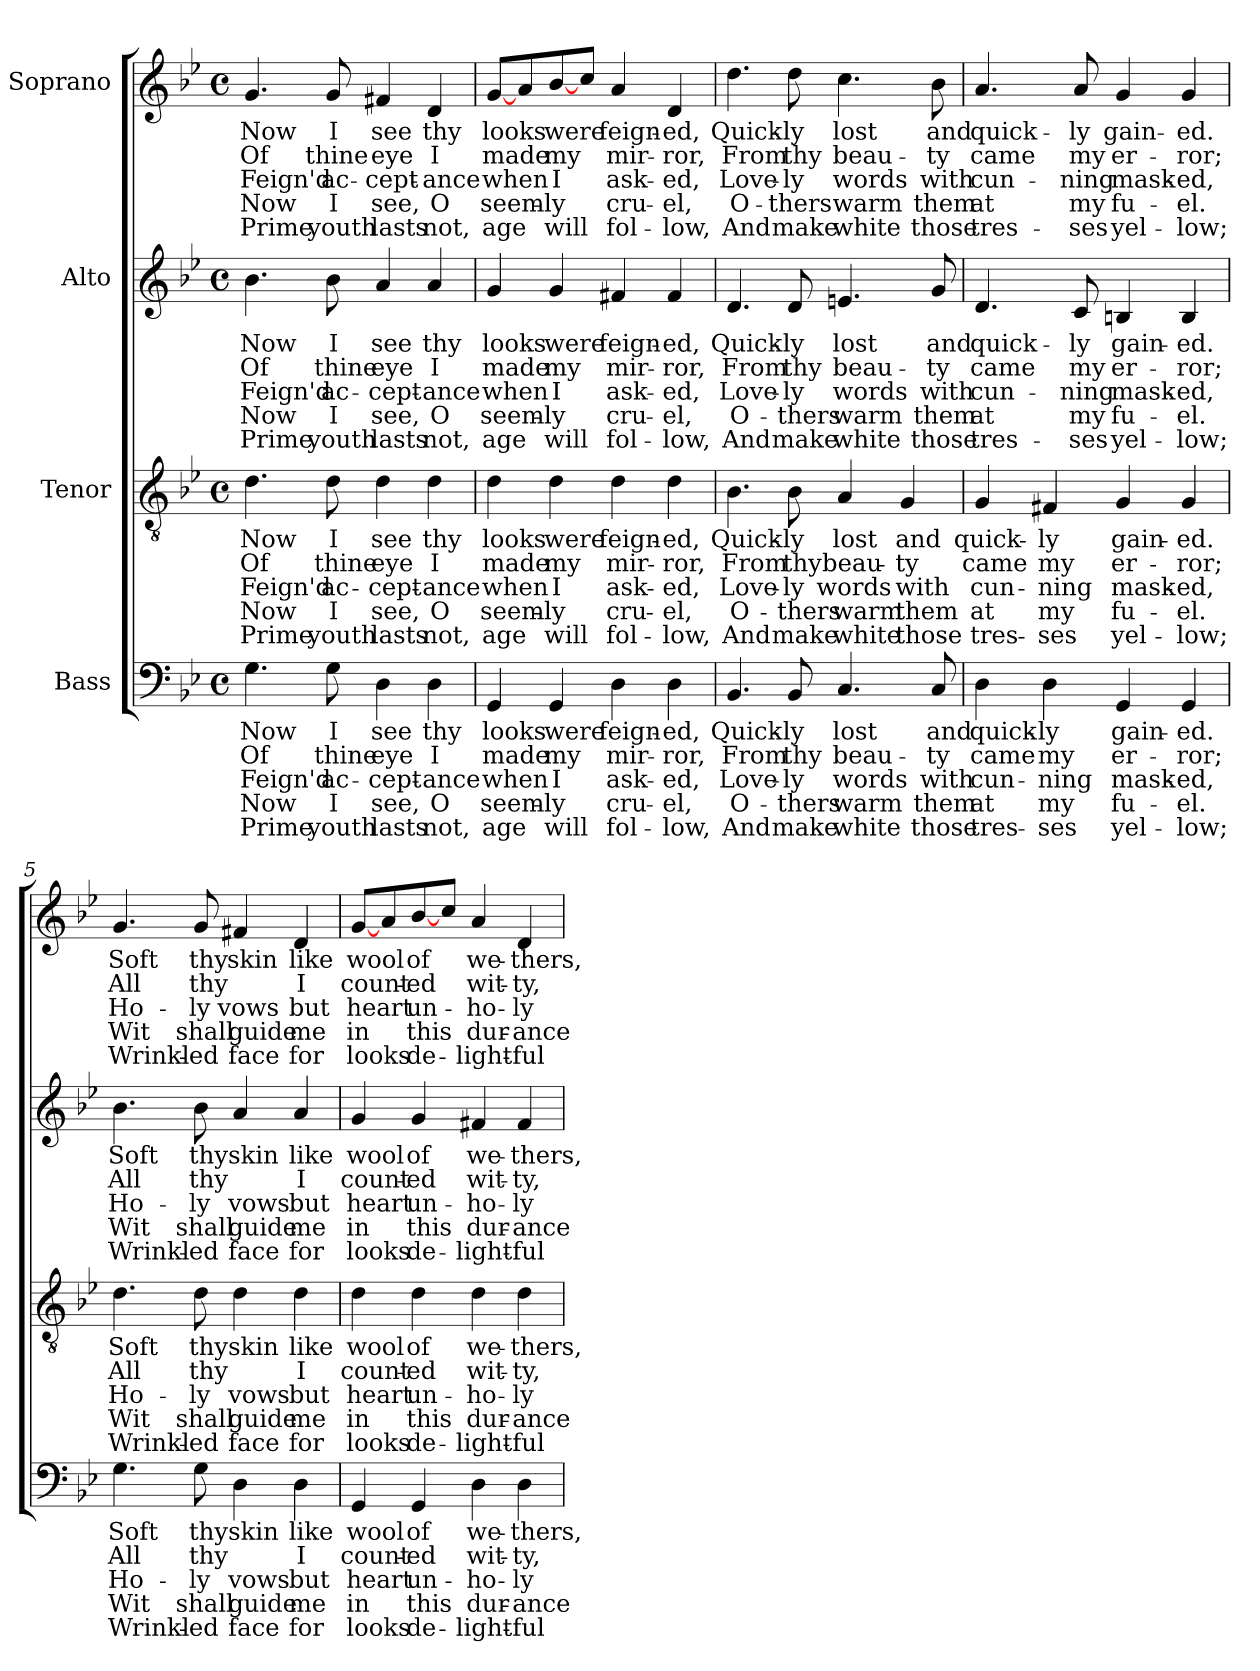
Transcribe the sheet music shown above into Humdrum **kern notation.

**kern	**text	**text	**text	**text	**text	**kern	**text	**text	**text	**text	**text	**kern	**text	**text	**text	**text	**text	**kern	**text	**text	**text	**text	**text
*part4	*part4	*part4	*part4	*part4	*part4	*part3	*part3	*part3	*part3	*part3	*part3	*part2	*part2	*part2	*part2	*part2	*part2	*part1	*part1	*part1	*part1	*part1	*part1
*staff4	*staff4	*staff4	*staff4	*staff4	*staff4	*staff3	*staff3	*staff3	*staff3	*staff3	*staff3	*staff2	*staff2	*staff2	*staff2	*staff2	*staff2	*staff1	*staff1	*staff1	*staff1	*staff1	*staff1
*I"Bass	*	*	*	*	*	*I"Tenor	*	*	*	*	*	*I"Alto	*	*	*	*	*	*I"Soprano	*	*	*	*	*
*clefF4	*	*	*	*	*	*clefGv2	*	*	*	*	*	*clefG2	*	*	*	*	*	*clefG2	*	*	*	*	*
*k[b-e-]	*	*	*	*	*	*k[b-e-]	*	*	*	*	*	*k[b-e-]	*	*	*	*	*	*k[b-e-]	*	*	*	*	*
*B-:	*	*	*	*	*	*B-:	*	*	*	*	*	*B-:	*	*	*	*	*	*B-:	*	*	*	*	*
*M4/4	*	*	*	*	*	*M4/4	*	*	*	*	*	*M4/4	*	*	*	*	*	*M4/4	*	*	*	*	*
*met(c)	*	*	*	*	*	*met(c)	*	*	*	*	*	*met(c)	*	*	*	*	*	*met(c)	*	*	*	*	*
=1	=1	=1	=1	=1	=1	=1	=1	=1	=1	=1	=1	=1	=1	=1	=1	=1	=1	=1	=1	=1	=1	=1	=1
4.G!\	Now	Of	Feign'd	Now	Prime	4.d!\	Now	Of	Feign'd	Now	Prime	4.b-!\	Now	Of	Feign'd	Now	Prime	4.g!/	Now	Of	Feign'd	Now	Prime
8G!\	I	thine	ac-	I	youth	8d!\	I	thine	ac-	I	youth	8b-!\	I	thine	ac-	I	youth	8g!/	I	thine	ac-	I	youth
4D!\	see	eye	-cept-	see,	lasts	4d!\	see	eye	-cept-	see,	lasts	4a!/	see	eye	-cept-	see,	lasts	4f#X!/	see	eye	-cept-	see,	lasts
4D!\	thy	I	-ance	O	not,	4d!\	thy	I	-ance	O	not,	4a!/	thy	I	-ance	O	not,	4d!/	thy	I	-ance	O	not,
=2	=2	=2	=2	=2	=2	=2	=2	=2	=2	=2	=2	=2	=2	=2	=2	=2	=2	=2	=2	=2	=2	=2	=2
4GG!/	looks	made	when	seem-	age	4d!\	looks	made	when	seem-	age	4g!/	looks	made	when	seem-	age	[8g!/L	looks	made	when	seem-	age
.	.	.	.	.	.	.	.	.	.	.	.	.	.	.	.	.	.	8a!/	.	.	.	.	.
4GG!/	were	my	I	-ly	will	4d!\	were	my	I	-ly	will	4g!/	were	my	I	-ly	will	[8b-!/	were	my	I	-ly	will
.	.	.	.	.	.	.	.	.	.	.	.	.	.	.	.	.	.	8cc!/J	.	.	.	.	.
4D!\	feign-	mir-	ask-	cru-	fol-	4d!\	feign-	mir-	ask-	cru-	fol-	4f#X!/	feign-	mir-	ask-	cru-	fol-	4a!/	feign-	mir-	ask-	cru-	fol-
4D!\	-ed,	-ror,	-ed,	-el,	-low,	4d!\	-ed,	-ror,	-ed,	-el,	-low,	4f#!/	-ed,	-ror,	-ed,	-el,	-low,	4d!/	-ed,	-ror,	-ed,	-el,	-low,
=3	=3	=3	=3	=3	=3	=3	=3	=3	=3	=3	=3	=3	=3	=3	=3	=3	=3	=3	=3	=3	=3	=3	=3
4.BB-!/	Quick-	From	Love-	O-	And	4.B-!\	Quick-	From	Love-	O-	And	4.d!/	Quick-	From	Love-	O-	And	4.dd!\	Quick-	From	Love-	O-	And
8BB-!/	-ly	thy	-ly	-thers	make	8B-!\	-ly	thy	-ly	-thers	make	8d!/	-ly	thy	-ly	-thers	make	8dd!\	-ly	thy	-ly	-thers	make
4.C!/	lost	beau-	words	warm	white	4A!/	lost	beau-	words	warm	white	4.en!/	lost	beau-	words	warm	white	4.cc!\	lost	beau-	words	warm	white
.	.	.	.	.	.	4G!/	and	-ty	with	them	those	.	.	.	.	.	.	.	.	.	.	.	.
8C!/	and	-ty	with	them	those	.	.	.	.	.	.	8g!/	and	-ty	with	them	those	8b-!\	and	-ty	with	them	those
!!LO:LB:g=z
=4	=4	=4	=4	=4	=4	=4	=4	=4	=4	=4	=4	=4	=4	=4	=4	=4	=4	=4	=4	=4	=4	=4	=4
4D!\	quick-	came	cun-	at	tres-	4G!/	quick-	came	cun-	at	tres-	4.d!/	quick-	came	cun-	at	tres-	4.a!/	quick-	came	cun-	at	tres-
4D!\	-ly	my	-ning	my	-ses	4F#X!/	-ly	my	-ning	my	-ses	.	.	.	.	.	.	.	.	.	.	.	.
.	.	.	.	.	.	.	.	.	.	.	.	8c!/	-ly	my	-ning	my	-ses	8a!/	-ly	my	-ning	my	-ses
4GG!/	gain-	er-	mask-	fu-	yel-	4G!/	gain-	er-	mask-	fu-	yel-	4Bn!/	gain-	er-	mask-	fu-	yel-	4g!/	gain-	er-	mask-	fu-	yel-
4GG!/	-ed.	-ror;	-ed,	-el.	-low;	4G!/	-ed.	-ror;	-ed,	-el.	-low;	4B!/	-ed.	-ror;	-ed,	-el.	-low;	4g!/	-ed.	-ror;	-ed,	-el.	-low;
=5	=5	=5	=5	=5	=5	=5	=5	=5	=5	=5	=5	=5	=5	=5	=5	=5	=5	=5	=5	=5	=5	=5	=5
4.G!\	Soft	All	Ho-	Wit	Wrinkl-	4.d!\	Soft	All	Ho-	Wit	Wrinkl-	4.b-!\	Soft	All	Ho-	Wit	Wrinkl-	4.g!/	Soft	All	Ho-	Wit	Wrinkl-
8G!\	thy	thy	-ly	shall	-ed	8d!\	thy	thy	-ly	shall	-ed	8b-!\	thy	thy	-ly	shall	-ed	8g!/	thy	thy	-ly	shall	-ed
4D!\	skin	.	vows	guide	face	4d!\	skin	.	vows	guide	face	4a!/	skin	.	vows	guide	face	4f#X!/	skin	.	vows	guide	face
4D!\	like	I	but	me	for	4d!\	like	I	but	me	for	4a!/	like	I	but	me	for	4d!/	like	I	but	me	for
=6	=6	=6	=6	=6	=6	=6	=6	=6	=6	=6	=6	=6	=6	=6	=6	=6	=6	=6	=6	=6	=6	=6	=6
4GG!/	wool	count-	heart	in	looks	4d!\	wool	count-	heart	in	looks	4g!/	wool	count-	heart	in	looks	[8g!/L	wool	count-	heart	in	looks
.	.	.	.	.	.	.	.	.	.	.	.	.	.	.	.	.	.	8a!/	.	.	.	.	.
4GG!/	of	-ed	un-	this	de-	4d!\	of	-ed	un-	this	de-	4g!/	of	-ed	un-	this	de-	[8b-!/	of	-ed	un-	this	de-
.	.	.	.	.	.	.	.	.	.	.	.	.	.	.	.	.	.	8cc!/J	.	.	.	.	.
4D!\	we-	wit-	-ho-	dur-	-light-	4d!\	we-	wit-	-ho-	dur-	-light-	4f#X!/	we-	wit-	-ho-	dur-	-light-	4a!/	we-	wit-	-ho-	dur-	-light-
4D!\	-thers,	-ty,	-ly	-ance	-ful	4d!\	-thers,	-ty,	-ly	-ance	-ful	4f#!/	-thers,	-ty,	-ly	-ance	-ful	4d!/	-thers,	-ty,	-ly	-ance	-ful
=	=	=	=	=	=	=	=	=	=	=	=	=	=	=	=	=	=	=	=	=	=	=	=
*-	*-	*-	*-	*-	*-	*-	*-	*-	*-	*-	*-	*-	*-	*-	*-	*-	*-	*-	*-	*-	*-	*-	*-
